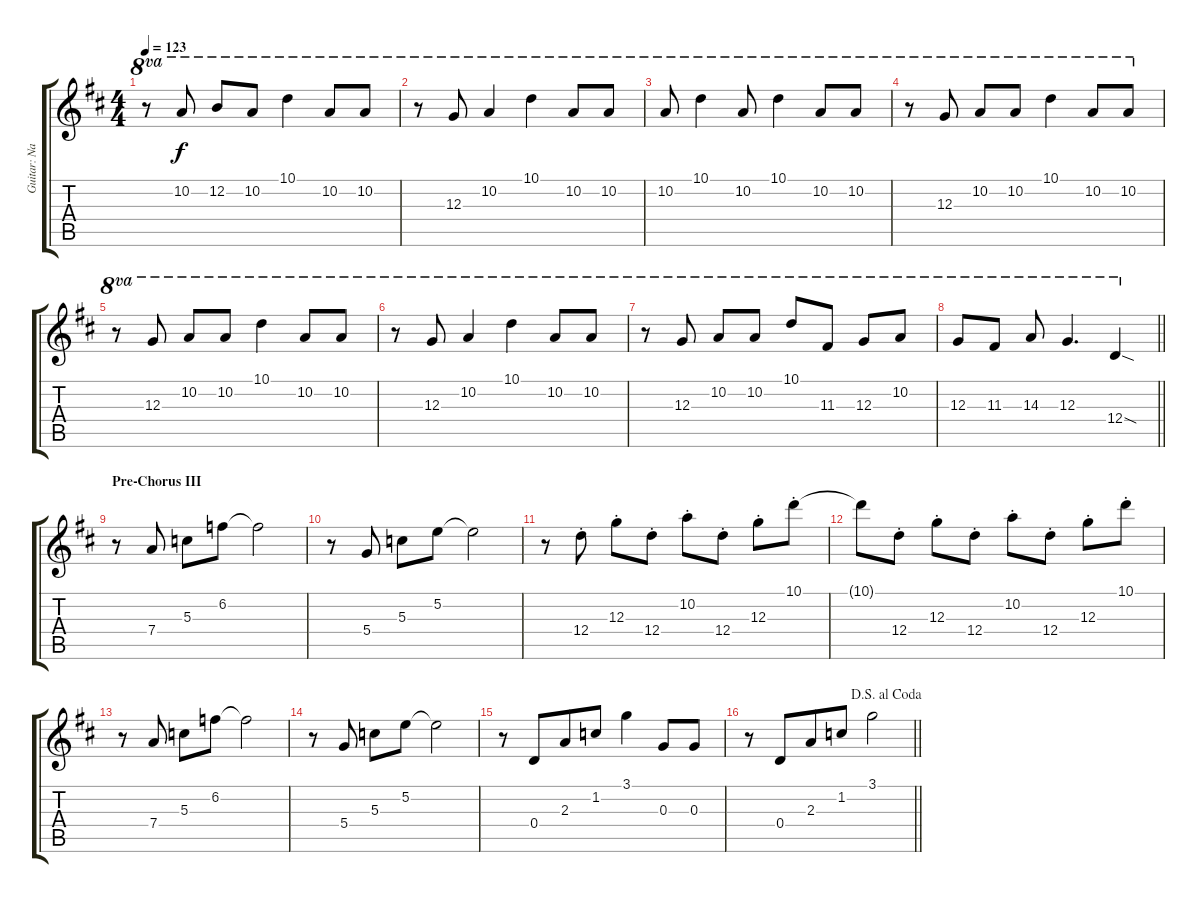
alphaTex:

\track ("Guitar: Nancy" "Guitar: Na") {instrument overdrivenguitar}
\staff {score tabs}
\tuning (E4 B3 G3 D3 A2 E2) {hide}
\ts (4 4)
\tempo 123
\clef g2
\ks d
r.8{ot 8va dy f} 10.2.8{ot 8va} 12.2.8{ot 8va} 10.2.8{ot 8va} 10.1.4{ot 8va} 10.2.8{ot 8va} 10.2.8{ot 8va} |
r.8{ot 8va} 12.3.8{ot 8va} 10.2.4{ot 8va} 10.1.4{ot 8va} 10.2.8{ot 8va} 10.2.8{ot 8va} |
10.2.8{ot 8va} 10.1.4{ot 8va} 10.2.8{ot 8va} 10.1.4{ot 8va} 10.2.8{ot 8va} 10.2.8{ot 8va} |
r.8{ot 8va} 12.3.8{ot 8va} 10.2.8{ot 8va} 10.2.8{ot 8va} 10.1.4{ot 8va} 10.2.8{ot 8va} 10.2.8{ot 8va} |
r.8{ot 8va} 12.3.8{ot 8va} 10.2.8{ot 8va} 10.2.8{ot 8va} 10.1.4{ot 8va} 10.2.8{ot 8va} 10.2.8{ot 8va} |
r.8{ot 8va} 12.3.8{ot 8va} 10.2.4{ot 8va} 10.1.4{ot 8va} 10.2.8{ot 8va} 10.2.8{ot 8va} |
r.8{ot 8va} 12.3.8{ot 8va} 10.2.8{ot 8va} 10.2.8{ot 8va} 10.1.8{ot 8va} 11.3.8{ot 8va} 12.3.8{ot 8va} 10.2.8{ot 8va} |
\barLineRight lightlight
12.3.8{ot 8va} 11.3.8{ot 8va} 14.3.8{ot 8va} 12.3.4{d ot 8va} 12.4{sod}.4{ot 8va} |
\section ("" "Pre-Chorus III")
r.8 7.4.8 5.3.8 6.2.8 6.2{t}.2 |
r.8 5.4.8 5.3.8 5.2.8 5.2{t}.2 |
r.8 12.4{st}.8 12.3{st}.8 12.4{st}.8 10.2{st}.8 12.4{st}.8 12.3{st}.8 10.1{st}.8 |
10.1{t}.8 12.4{st}.8 12.3{st}.8 12.4{st}.8 10.2{st}.8 12.4{st}.8 12.3{st}.8 10.1{st}.8 |
r.8 7.4.8 5.3.8 6.2.8 6.2{t}.2 |
r.8 5.4.8 5.3.8 5.2.8 5.2{t}.2 |
r.8 0.4.8{beam merge} 2.3.8 1.2.8 3.1.4 0.3.8 0.3.8 |
\jump dalsegnoalcoda
\barLineRight lightlight
r.8 0.4.8{beam merge} 2.3.8 1.2.8 3.1.2
